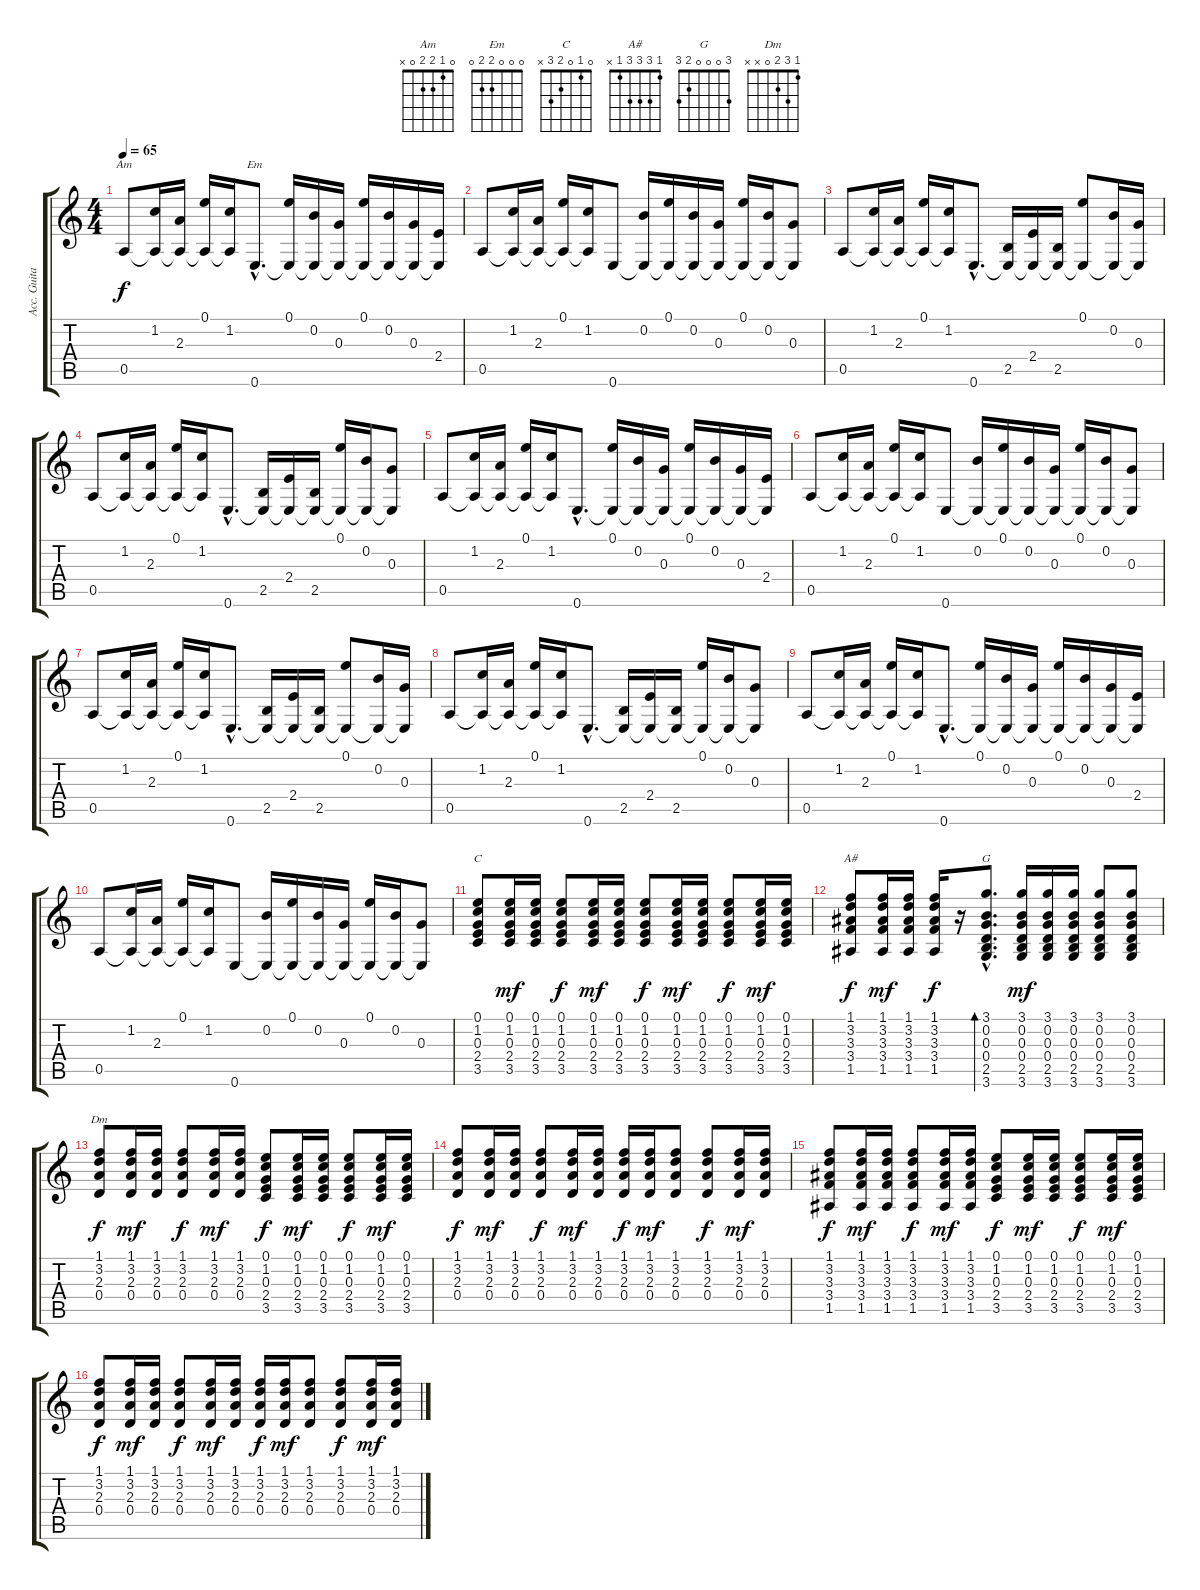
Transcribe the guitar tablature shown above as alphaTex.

\track ("Acc. Guitar" "Acc. Guita") {instrument acousticguitarsteel}
\staff {score tabs}
\tuning (E4 B3 G3 D3 A2 E2) {hide}
\chord ("Am" 0 1 2 2 0 x)
\chord ("Em" 0 0 0 2 2 0)
\chord ("C" 0 1 0 2 3 x)
\chord ("A#" 1 3 3 3 1 x)
\chord ("G" 3 0 0 0 2 3)
\chord ("Dm" 1 3 2 0 x x)
\ts (4 4)
\tempo 65
\clef g2
\ks c
0.5.8{ch "Am" dy f} (1.2 0.5{t}).16 (2.3 0.5{t}).16 (0.1 0.5{t}).16 (1.2 0.5{t}).16 0.6{hac}.8{d ch "Em"} (0.1 0.6{t}).16 (0.2 0.6{t}).16 (0.3 0.6{t}).16 (0.1 0.6{t}).16 (0.2 0.6{t}).16 (0.3 0.6{t}).16 (2.4 0.6{t}).16 |
0.5.8 (1.2 0.5{t}).16 (2.3 0.5{t}).16 (0.1 0.5{t}).16 (1.2 0.5{t}).16 0.6.8 (0.2 0.6{t}).16 (0.1 0.6{t}).16 (0.2 0.6{t}).16 (0.3 0.6{t}).16 (0.1 0.6{t}).16 (0.2 0.6{t}).16 (0.3 0.6{t}).8 |
0.5.8 (1.2 0.5{t}).16 (2.3 0.5{t}).16 (0.1 0.5{t}).16 (1.2 0.5{t}).16 0.6{hac}.8{d} (2.5 0.6{t}).16 (2.4 0.6{t}).16 (2.5 0.6{t}).16 (0.1 0.6{t}).8 (0.2 0.6{t}).16 (0.3 0.6{t}).16 |
0.5.8 (1.2 0.5{t}).16 (2.3 0.5{t}).16 (0.1 0.5{t}).16 (1.2 0.5{t}).16 0.6{hac}.8{d} (2.5 0.6{t}).16 (2.4 0.6{t}).16 (2.5 0.6{t}).16 (0.1 0.6{t}).16 (0.2 0.6{t}).16 (0.3 0.6{t}).8 |
0.5.8 (1.2 0.5{t}).16 (2.3 0.5{t}).16 (0.1 0.5{t}).16 (1.2 0.5{t}).16 0.6{hac}.8{d} (0.1 0.6{t}).16 (0.2 0.6{t}).16 (0.3 0.6{t}).16 (0.1 0.6{t}).16 (0.2 0.6{t}).16 (0.3 0.6{t}).16 (2.4 0.6{t}).16 |
0.5.8 (1.2 0.5{t}).16 (2.3 0.5{t}).16 (0.1 0.5{t}).16 (1.2 0.5{t}).16 0.6.8 (0.2 0.6{t}).16 (0.1 0.6{t}).16 (0.2 0.6{t}).16 (0.3 0.6{t}).16 (0.1 0.6{t}).16 (0.2 0.6{t}).16 (0.3 0.6{t}).8 |
0.5.8 (1.2 0.5{t}).16 (2.3 0.5{t}).16 (0.1 0.5{t}).16 (1.2 0.5{t}).16 0.6{hac}.8{d} (2.5 0.6{t}).16 (2.4 0.6{t}).16 (2.5 0.6{t}).16 (0.1 0.6{t}).8 (0.2 0.6{t}).16 (0.3 0.6{t}).16 |
0.5.8 (1.2 0.5{t}).16 (2.3 0.5{t}).16 (0.1 0.5{t}).16 (1.2 0.5{t}).16 0.6{hac}.8{d} (2.5 0.6{t}).16 (2.4 0.6{t}).16 (2.5 0.6{t}).16 (0.1 0.6{t}).16 (0.2 0.6{t}).16 (0.3 0.6{t}).8 |
0.5.8 (1.2 0.5{t}).16 (2.3 0.5{t}).16 (0.1 0.5{t}).16 (1.2 0.5{t}).16 0.6{hac}.8{d} (0.1 0.6{t}).16 (0.2 0.6{t}).16 (0.3 0.6{t}).16 (0.1 0.6{t}).16 (0.2 0.6{t}).16 (0.3 0.6{t}).16 (2.4 0.6{t}).16 |
0.5.8 (1.2 0.5{t}).16 (2.3 0.5{t}).16 (0.1 0.5{t}).16 (1.2 0.5{t}).16 0.6.8 (0.2 0.6{t}).16 (0.1 0.6{t}).16 (0.2 0.6{t}).16 (0.3 0.6{t}).16 (0.1 0.6{t}).16 (0.2 0.6{t}).16 (0.3 0.6{t}).8 |
(0.1 1.2 0.3 2.4 3.5).8{ch "C" volume 12} (0.1 1.2 0.3 2.4 3.5).16{dy mf} (0.1 1.2 0.3 2.4 3.5).16 (0.1 1.2 0.3 2.4 3.5).8{dy f} (0.1 1.2 0.3 2.4 3.5).16{dy mf} (0.1 1.2 0.3 2.4 3.5).16 (0.1 1.2 0.3 2.4 3.5).8{dy f} (0.1 1.2 0.3 2.4 3.5).16{dy mf} (0.1 1.2 0.3 2.4 3.5).16 (0.1 1.2 0.3 2.4 3.5).8{dy f} (0.1 1.2 0.3 2.4 3.5).16{dy mf} (0.1 1.2 0.3 2.4 3.5).16 |
(1.1 3.2 3.3 3.4 1.5).8{ch "A#" dy f} (1.1 3.2 3.3 3.4 1.5).16{dy mf} (1.1 3.2 3.3 3.4 1.5).16 (1.1 3.2 3.3 3.4 1.5).16{dy f} r.16 (3.1{hac} 0.2{hac} 0.3{hac} 0.4{hac} 2.5{hac} 3.6{hac}).8{d bd 60 ch "G"} (3.1 0.2 0.3 0.4 2.5 3.6).16{dy mf} (3.1 0.2 0.3 0.4 2.5 3.6).16 (3.1 0.2 0.3 0.4 2.5 3.6).16 (3.1 0.2 0.3 0.4 2.5 3.6).8 (3.1 0.2 0.3 0.4 2.5 3.6).8 |
(1.1 3.2 2.3 0.4).8{ch "Dm" dy f} (1.1 3.2 2.3 0.4).16{dy mf} (1.1 3.2 2.3 0.4).16 (1.1 3.2 2.3 0.4).8{dy f} (1.1 3.2 2.3 0.4).16{dy mf} (1.1 3.2 2.3 0.4).16 (0.1 1.2 0.3 2.4 3.5).8{dy f} (0.1 1.2 0.3 2.4 3.5).16{dy mf} (0.1 1.2 0.3 2.4 3.5).16 (0.1 1.2 0.3 2.4 3.5).8{dy f} (0.1 1.2 0.3 2.4 3.5).16{dy mf} (0.1 1.2 0.3 2.4 3.5).16 |
(1.1 3.2 2.3 0.4).8{dy f} (1.1 3.2 2.3 0.4).16{dy mf} (1.1 3.2 2.3 0.4).16 (1.1 3.2 2.3 0.4).8{dy f} (1.1 3.2 2.3 0.4).16{dy mf} (1.1 3.2 2.3 0.4).16 (1.1 3.2 2.3 0.4).16{dy f} (1.1 3.2 2.3 0.4).16{dy mf} (1.1 3.2 2.3 0.4).8 (1.1 3.2 2.3 0.4).8{dy f} (1.1 3.2 2.3 0.4).16{dy mf} (1.1 3.2 2.3 0.4).16 |
(1.1 3.2 3.3 3.4 1.5).8{dy f} (1.1 3.2 3.3 3.4 1.5).16{dy mf} (1.1 3.2 3.3 3.4 1.5).16 (1.1 3.2 3.3 3.4 1.5).8{dy f} (1.1 3.2 3.3 3.4 1.5).16{dy mf} (1.1 3.2 3.3 3.4 1.5).16 (0.1 1.2 0.3 2.4 3.5).8{dy f} (0.1 1.2 0.3 2.4 3.5).16{dy mf} (0.1 1.2 0.3 2.4 3.5).16 (0.1 1.2 0.3 2.4 3.5).8{dy f} (0.1 1.2 0.3 2.4 3.5).16{dy mf} (0.1 1.2 0.3 2.4 3.5).16 |
(1.1 3.2 2.3 0.4).8{dy f} (1.1 3.2 2.3 0.4).16{dy mf} (1.1 3.2 2.3 0.4).16 (1.1 3.2 2.3 0.4).8{dy f} (1.1 3.2 2.3 0.4).16{dy mf} (1.1 3.2 2.3 0.4).16 (1.1 3.2 2.3 0.4).16{dy f} (1.1 3.2 2.3 0.4).16{dy mf} (1.1 3.2 2.3 0.4).8 (1.1 3.2 2.3 0.4).8{dy f} (1.1 3.2 2.3 0.4).16{dy mf} (1.1 3.2 2.3 0.4).16
